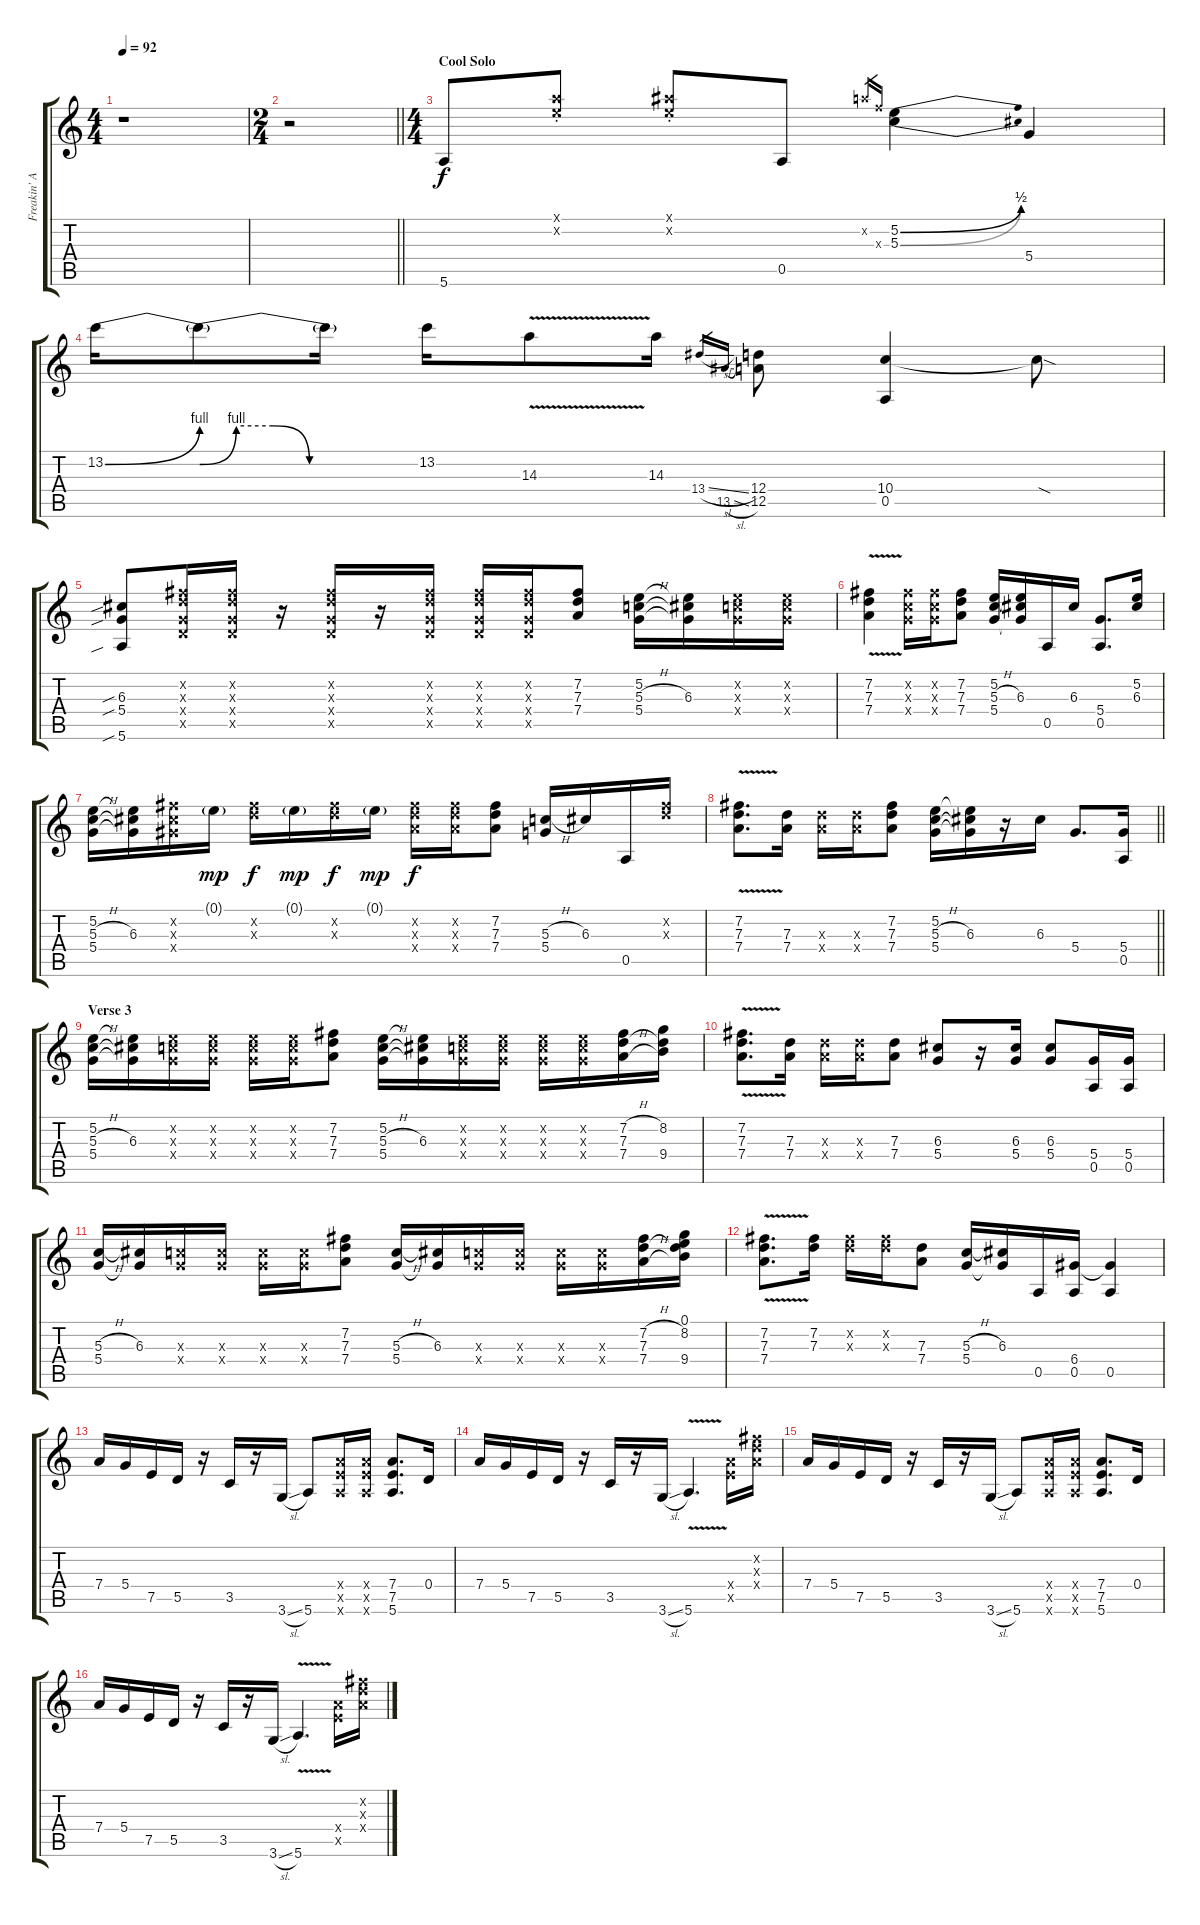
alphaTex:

\track ("Freakin' Awesome Guitar" "Freakin' A") {instrument overdrivenguitar}
\staff {score tabs}
\tuning (E4 B3 G3 D3 A2 E2) {hide}
\ts (4 4)
\tempo 92
\clef g2
\ks c
r.1{dy f} |
\ts (2 4)
\barLineRight lightlight
r.2 |
\ts (4 4)
\section ("" "Cool Solo")
5.6.8{volume 16} (5.1{st x} 5.2{st x}).8 (6.1{st x} 5.2{st x}).8 0.5.8 10.2{x}.16{gr} 10.3{x}.16{gr} (5.2{be (bend 0 0 60 2)} 5.3{be (bend 0 0 60 2)}).4 5.4.4 |
13.2{be (bend 0 0 60 4)}.16 13.2{be (custom 0 0 10 4 20 4 30 0 60 0) t}.8 13.2{t}.16 13.2.16 14.3{v}.8 14.3.16 13.4{sl}.16{gr} 13.5{sl}.16{gr} (12.4 12.5).8 (10.4 0.5).4 10.4{sod t}.8 |
(6.3{sib} 5.4{sib} 5.6{sib}).8 (7.2{x} 7.3{x} 5.4{x} 5.5{x}).16 (7.2{x} 7.3{x} 5.4{x} 5.5{x}).16 r.16 (7.2{x} 7.3{x} 5.4{x} 5.5{x}).16 r.16 (7.2{x} 7.3{x} 5.4{x} 5.5{x}).16 (7.2{x} 7.3{x} 5.4{x} 5.5{x}).16 (7.2{x} 7.3{x} 5.4{x} 5.5{x}).16 (7.2 7.3 7.4).8 (5.2 5.3{h} 5.4).16 (5.2{t} 6.3 5.4{t}).16 (5.2{x} 5.3{x} 5.4{x}).16 (5.2{x} 5.3{x} 5.4{x}).16 |
(7.2{v} 7.3{v} 7.4{v}).4 (7.2{x} 5.3{x} 5.4{x}).16 (7.2{x} 5.3{x} 5.4{x}).16 (7.2 7.3 7.4).8 (5.2 5.3{h} 5.4).16 (5.2{t} 6.3 5.4{t}).16 0.5.16 6.3.16 (5.4 0.5).8{d} (5.2 6.3).16 |
(5.2 5.3{h} 5.4).16 (5.2{t} 6.3 5.4{t}).16 (7.2{x} 6.3{x} 6.4{x}).16 0.1{g}.16{dy mp} (7.2{x} 7.3{x}).16{dy f} 0.1{g}.16{dy mp} (7.2{x} 7.3{x}).16{dy f} 0.1{g}.16{dy mp} (7.2{x} 7.3{x} 7.4{x}).16{dy f} (7.2{x} 7.3{x} 7.4{x}).16 (7.2 7.3 7.4).8 (5.3{h} 5.4).16 6.3.16 0.5.16 (7.2{x} 7.3{x}).16 |
\barLineRight lightlight
(7.2{v} 7.3{v} 7.4{v}).8{d} (7.3 7.4).16 (7.3{x} 7.4{x}).16 (7.3{x} 7.4{x}).16 (7.2 7.3 7.4).8 (5.2 5.3{h} 5.4).16 (5.2{t} 6.3 5.4{t}).16 r.16 6.3.16 5.4.8{d} (5.4 0.5).16 |
\section ("" "Verse 3")
(5.2 5.3{h} 5.4).16 (5.2{t} 6.3 5.4{t}).16 (5.2{x} 5.3{x} 5.4{x}).16 (5.2{x} 5.3{x} 5.4{x}).16 (5.2{x} 5.3{x} 5.4{x}).16 (5.2{x} 5.3{x} 5.4{x}).16 (7.2 7.3 7.4).8 (5.2 5.3{h} 5.4).16 (5.2{t} 6.3 5.4{t}).16 (5.2{x} 5.3{x} 5.4{x}).16 (5.2{x} 5.3{x} 5.4{x}).16 (5.2{x} 5.3{x} 5.4{x}).16 (5.2{x} 5.3{x} 5.4{x}).16 (7.2{h} 7.3 7.4{h}).16 (8.2 7.3{t} 9.4).16 |
(7.2{v} 7.3{v} 7.4{v}).8{d} (7.3 7.4).16 (7.3{x} 7.4{x}).16 (7.3{x} 7.4{x}).16 (7.3 7.4).8 (6.3 5.4).8 r.16 (6.3 5.4).16 (6.3 5.4).8 (5.4 0.5).16 (5.4 0.5).16 |
(5.3{h} 5.4).16 (6.3 5.4{t}).16 (5.3{x} 5.4{x}).16 (5.3{x} 5.4{x}).16 (5.3{x} 5.4{x}).16 (5.3{x} 5.4{x}).16 (7.2 7.3 7.4).8 (5.3{h} 5.4).16 (6.3 5.4{t}).16 (5.3{x} 5.4{x}).16 (5.3{x} 5.4{x}).16 (5.3{x} 5.4{x}).16 (5.3{x} 5.4{x}).16 (7.2{h} 7.3 7.4{h}).16 (0.1 8.2 7.3{t} 9.4).16 |
(7.2{v} 7.3{v} 7.4{v}).8{d} (7.2 7.3).16 (7.2{x} 7.3{x}).16 (7.2{x} 7.3{x}).16 (7.3 7.4).8 (5.3{h} 5.4).16 (6.3 5.4{t}).16 0.5.16 (6.4 0.5).16 (6.4{t} 0.5).4 |
7.4.16 5.4.16 7.5.16 5.5.16 r.16 3.5.16 r.16 3.6{sl}.16 5.6.8 (7.4{x} 7.5{x} 5.6{x}).16 (7.4{x} 7.5{x} 5.6{x}).16 (7.4 7.5 5.6).8{d} 0.4.16 |
7.4.16 5.4.16 7.5.16 5.5.16 r.16 3.5.16 r.16 3.6{sl}.16 5.6{v}.4{d} (7.4{x} 7.5{x}).16 (7.2{x} 7.3{x} 7.4{x}).16 |
7.4.16 5.4.16 7.5.16 5.5.16 r.16 3.5.16 r.16 3.6{sl}.16 5.6.8 (7.4{x} 7.5{x} 5.6{x}).16 (7.4{x} 7.5{x} 5.6{x}).16 (7.4 7.5 5.6).8{d} 0.4.16 |
7.4.16 5.4.16 7.5.16 5.5.16 r.16 3.5.16 r.16 3.6{sl}.16 5.6{v}.4{d} (7.4{x} 7.5{x}).16 (7.2{x} 7.3{x} 7.4{x}).16
